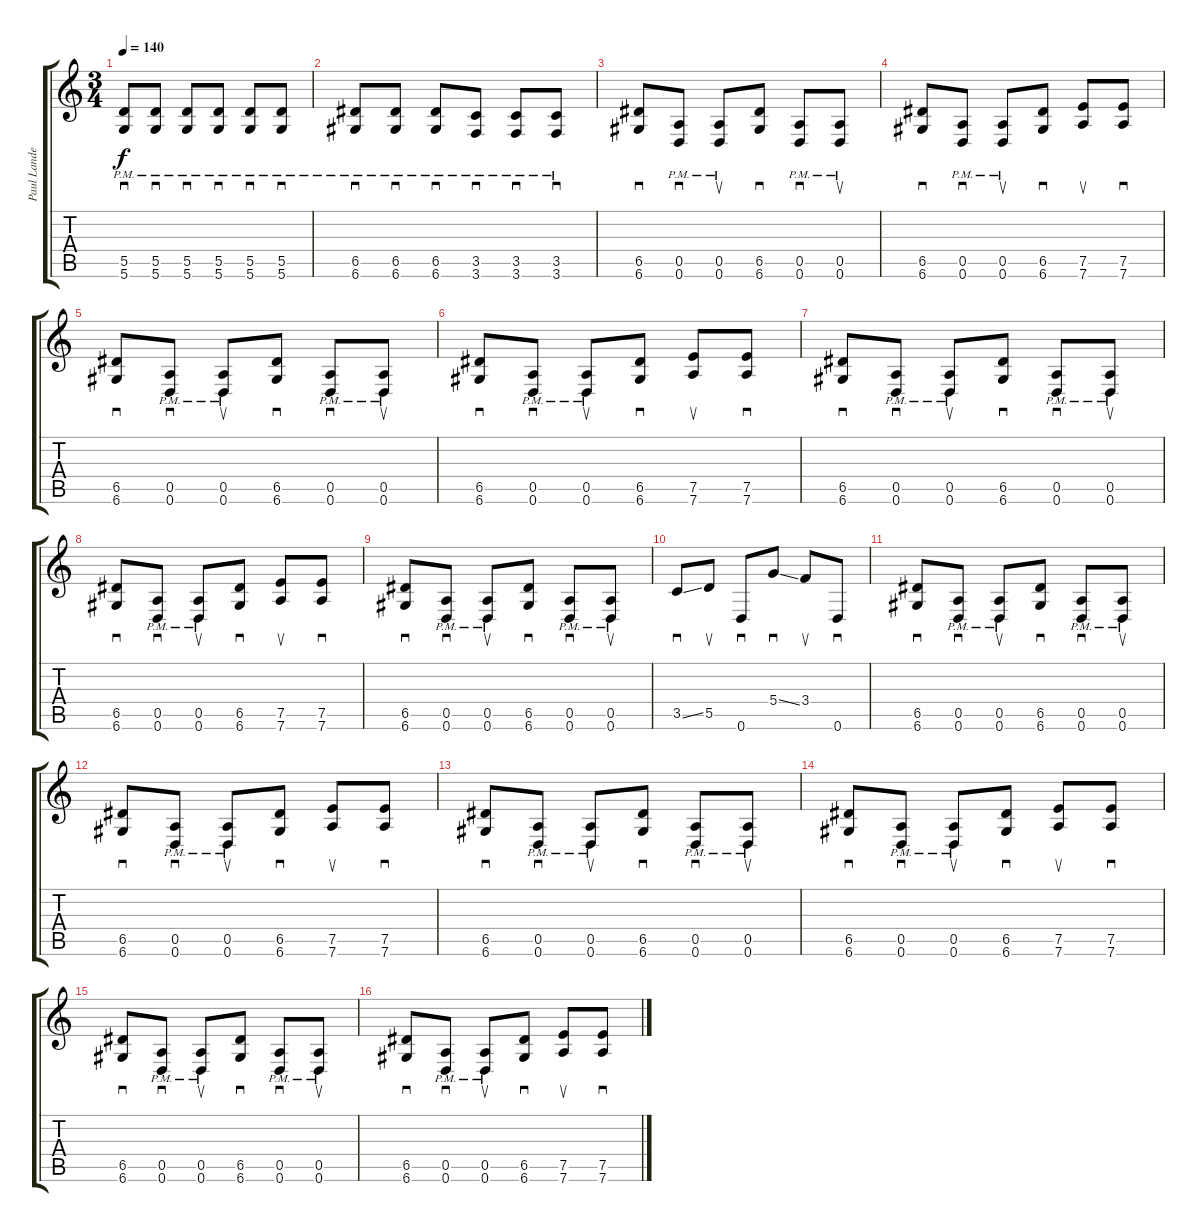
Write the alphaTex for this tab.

\track ("Paul Landers" "Paul Lande") {instrument overdrivenguitar}
\staff {score tabs}
\tuning (E4 B3 G3 D3 A2 D2) {hide}
\ts (3 4)
\tempo 140
\clef g2
\ks c
(5.5{pm} 5.6{pm}).8{sd dy f} (5.5{pm} 5.6{pm}).8{sd} (5.5{pm} 5.6{pm}).8{sd} (5.5{pm} 5.6{pm}).8{sd} (5.5{pm} 5.6{pm}).8{sd} (5.5{pm} 5.6{pm}).8{sd} |
(6.5{pm} 6.6{pm}).8{sd} (6.5{pm} 6.6{pm}).8{sd} (6.5{pm} 6.6{pm}).8{sd} (3.5{pm} 3.6{pm}).8{sd} (3.5{pm} 3.6{pm}).8{sd} (3.5{pm} 3.6{pm}).8{sd} |
(6.5 6.6).8{sd} (0.5{pm} 0.6{pm}).8{sd} (0.5{pm} 0.6{pm}).8{su} (6.5 6.6).8{sd} (0.5{pm} 0.6{pm}).8{sd} (0.5{pm} 0.6{pm}).8{su} |
(6.5 6.6).8{sd} (0.5{pm} 0.6{pm}).8{sd} (0.5{pm} 0.6{pm}).8{su} (6.5 6.6).8{sd} (7.5 7.6).8{su} (7.5 7.6).8{sd} |
(6.5 6.6).8{sd} (0.5{pm} 0.6{pm}).8{sd} (0.5{pm} 0.6{pm}).8{su} (6.5 6.6).8{sd} (0.5{pm} 0.6{pm}).8{sd} (0.5{pm} 0.6{pm}).8{su} |
(6.5 6.6).8{sd} (0.5{pm} 0.6{pm}).8{sd} (0.5{pm} 0.6{pm}).8{su} (6.5 6.6).8{sd} (7.5 7.6).8{su} (7.5 7.6).8{sd} |
(6.5 6.6).8{sd} (0.5{pm} 0.6{pm}).8{sd} (0.5{pm} 0.6{pm}).8{su} (6.5 6.6).8{sd} (0.5{pm} 0.6{pm}).8{sd} (0.5{pm} 0.6{pm}).8{su} |
(6.5 6.6).8{sd} (0.5{pm} 0.6{pm}).8{sd} (0.5{pm} 0.6{pm}).8{su} (6.5 6.6).8{sd} (7.5 7.6).8{su} (7.5 7.6).8{sd} |
(6.5 6.6).8{sd} (0.5{pm} 0.6{pm}).8{sd} (0.5{pm} 0.6{pm}).8{su} (6.5 6.6).8{sd} (0.5{pm} 0.6{pm}).8{sd} (0.5{pm} 0.6{pm}).8{su} |
3.5{ss}.8{sd} 5.5.8{su} 0.6.8{sd} 5.4{ss}.8{sd} 3.4.8{su} 0.6.8{sd} |
(6.5 6.6).8{sd} (0.5{pm} 0.6{pm}).8{sd} (0.5{pm} 0.6{pm}).8{su} (6.5 6.6).8{sd} (0.5{pm} 0.6{pm}).8{sd} (0.5{pm} 0.6{pm}).8{su} |
(6.5 6.6).8{sd} (0.5{pm} 0.6{pm}).8{sd} (0.5{pm} 0.6{pm}).8{su} (6.5 6.6).8{sd} (7.5 7.6).8{su} (7.5 7.6).8{sd} |
(6.5 6.6).8{sd} (0.5{pm} 0.6{pm}).8{sd} (0.5{pm} 0.6{pm}).8{su} (6.5 6.6).8{sd} (0.5{pm} 0.6{pm}).8{sd} (0.5{pm} 0.6{pm}).8{su} |
(6.5 6.6).8{sd} (0.5{pm} 0.6{pm}).8{sd} (0.5{pm} 0.6{pm}).8{su} (6.5 6.6).8{sd} (7.5 7.6).8{su} (7.5 7.6).8{sd} |
(6.5 6.6).8{sd} (0.5{pm} 0.6{pm}).8{sd} (0.5{pm} 0.6{pm}).8{su} (6.5 6.6).8{sd} (0.5{pm} 0.6{pm}).8{sd} (0.5{pm} 0.6{pm}).8{su} |
(6.5 6.6).8{sd} (0.5{pm} 0.6{pm}).8{sd} (0.5{pm} 0.6{pm}).8{su} (6.5 6.6).8{sd} (7.5 7.6).8{su} (7.5 7.6).8{sd}
